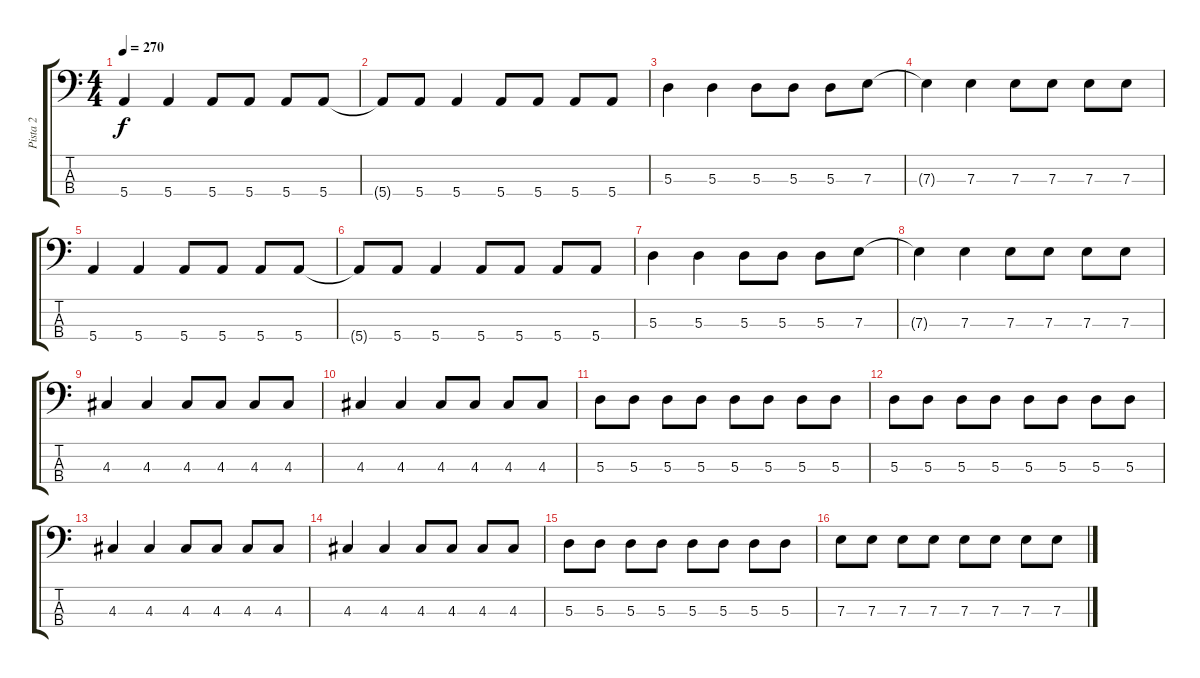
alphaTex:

\track ("Pista 2" "Pista 2") {instrument electricbasspick}
\staff {score tabs}
\tuning (G2 D2 A1 E1) {hide}
\ts (4 4)
\tempo 270
\clef f4
\ks c
5.4.4{dy f} 5.4.4 5.4.8 5.4.8 5.4.8 5.4.8 |
5.4{t}.8 5.4.8 5.4.4 5.4.8 5.4.8 5.4.8 5.4.8 |
5.3.4 5.3.4 5.3.8 5.3.8 5.3.8 7.3.8 |
7.3{t}.4 7.3.4 7.3.8 7.3.8 7.3.8 7.3.8 |
5.4.4 5.4.4 5.4.8 5.4.8 5.4.8 5.4.8 |
5.4{t}.8 5.4.8 5.4.4 5.4.8 5.4.8 5.4.8 5.4.8 |
5.3.4 5.3.4 5.3.8 5.3.8 5.3.8 7.3.8 |
7.3{t}.4 7.3.4 7.3.8 7.3.8 7.3.8 7.3.8 |
4.3.4 4.3.4 4.3.8 4.3.8 4.3.8 4.3.8 |
4.3.4 4.3.4 4.3.8 4.3.8 4.3.8 4.3.8 |
5.3.8 5.3.8 5.3.8 5.3.8 5.3.8 5.3.8 5.3.8 5.3.8 |
5.3.8 5.3.8 5.3.8 5.3.8 5.3.8 5.3.8 5.3.8 5.3.8 |
4.3.4 4.3.4 4.3.8 4.3.8 4.3.8 4.3.8 |
4.3.4 4.3.4 4.3.8 4.3.8 4.3.8 4.3.8 |
5.3.8 5.3.8 5.3.8 5.3.8 5.3.8 5.3.8 5.3.8 5.3.8 |
7.3.8 7.3.8 7.3.8 7.3.8 7.3.8 7.3.8 7.3.8 7.3.8
